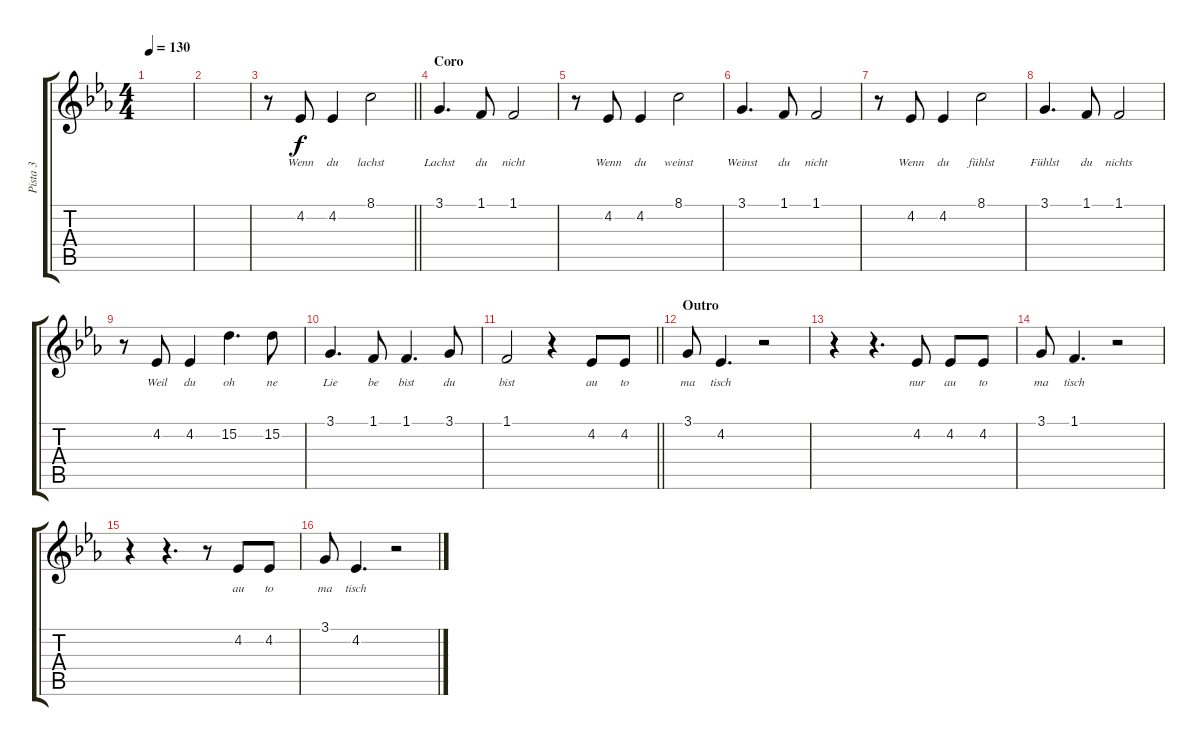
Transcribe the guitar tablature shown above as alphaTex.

\track ("Pista 3" "Pista 3") {instrument lead2sawtooth}
\staff {score tabs}
\tuning (E4 B3 G3 D3 A2 E2) {hide}
\ts (4 4)
\tempo 130
\clef g2
\ks eb
|
|
\barLineRight lightlight
r.8 4.2.8{lyrics (0 "Wenn") lyrics (1 "") lyrics (2 "") lyrics (3 "") lyrics (4 "")} 4.2.4{lyrics (0 "du") lyrics (1 "") lyrics (2 "") lyrics (3 "") lyrics (4 "")} 8.1.2{lyrics (0 "lachst") lyrics (1 "") lyrics (2 "") lyrics (3 "") lyrics (4 "")} |
\section ("" "Coro")
3.1.4{d lyrics (0 "Lachst") lyrics (1 "") lyrics (2 "") lyrics (3 "") lyrics (4 "")} 1.1.8{lyrics (0 "du") lyrics (1 "") lyrics (2 "") lyrics (3 "") lyrics (4 "")} 1.1.2{lyrics (0 "nicht") lyrics (1 "") lyrics (2 "") lyrics (3 "") lyrics (4 "")} |
r.8 4.2.8{lyrics (0 "Wenn") lyrics (1 "") lyrics (2 "") lyrics (3 "") lyrics (4 "")} 4.2.4{lyrics (0 "du") lyrics (1 "") lyrics (2 "") lyrics (3 "") lyrics (4 "")} 8.1.2{lyrics (0 "weinst") lyrics (1 "") lyrics (2 "") lyrics (3 "") lyrics (4 "")} |
3.1.4{d lyrics (0 "Weinst") lyrics (1 "") lyrics (2 "") lyrics (3 "") lyrics (4 "")} 1.1.8{lyrics (0 "du") lyrics (1 "") lyrics (2 "") lyrics (3 "") lyrics (4 "")} 1.1.2{lyrics (0 "nicht") lyrics (1 "") lyrics (2 "") lyrics (3 "") lyrics (4 "")} |
r.8 4.2.8{lyrics (0 "Wenn") lyrics (1 "") lyrics (2 "") lyrics (3 "") lyrics (4 "")} 4.2.4{lyrics (0 "du") lyrics (1 "") lyrics (2 "") lyrics (3 "") lyrics (4 "")} 8.1.2{lyrics (0 "fühlst") lyrics (1 "") lyrics (2 "") lyrics (3 "") lyrics (4 "")} |
3.1.4{d lyrics (0 "Fühlst") lyrics (1 "") lyrics (2 "") lyrics (3 "") lyrics (4 "")} 1.1.8{lyrics (0 "du") lyrics (1 "") lyrics (2 "") lyrics (3 "") lyrics (4 "")} 1.1.2{lyrics (0 "nichts") lyrics (1 "") lyrics (2 "") lyrics (3 "") lyrics (4 "")} |
r.8 4.2.8{lyrics (0 "Weil") lyrics (1 "") lyrics (2 "") lyrics (3 "") lyrics (4 "")} 4.2.4{lyrics (0 "du") lyrics (1 "") lyrics (2 "") lyrics (3 "") lyrics (4 "")} 15.2.4{d lyrics (0 "oh") lyrics (1 "") lyrics (2 "") lyrics (3 "") lyrics (4 "")} 15.2.8{lyrics (0 "ne") lyrics (1 "") lyrics (2 "") lyrics (3 "") lyrics (4 "")} |
3.1.4{d lyrics (0 "Lie") lyrics (1 "") lyrics (2 "") lyrics (3 "") lyrics (4 "")} 1.1.8{lyrics (0 "be") lyrics (1 "") lyrics (2 "") lyrics (3 "") lyrics (4 "")} 1.1.4{d lyrics (0 "bist") lyrics (1 "") lyrics (2 "") lyrics (3 "") lyrics (4 "")} 3.1.8{lyrics (0 "du") lyrics (1 "") lyrics (2 "") lyrics (3 "") lyrics (4 "")} |
\barLineRight lightlight
1.1.2{lyrics (0 "bist") lyrics (1 "") lyrics (2 "") lyrics (3 "") lyrics (4 "")} r.4 4.2.8{lyrics (0 "au") lyrics (1 "") lyrics (2 "") lyrics (3 "") lyrics (4 "")} 4.2.8{lyrics (0 "to") lyrics (1 "") lyrics (2 "") lyrics (3 "") lyrics (4 "")} |
\section ("" "Outro")
3.1.8{lyrics (0 "ma") lyrics (1 "") lyrics (2 "") lyrics (3 "") lyrics (4 "")} 4.2.4{d lyrics (0 "tisch") lyrics (1 "") lyrics (2 "") lyrics (3 "") lyrics (4 "")} r.2 |
r.4 r.4{d} 4.2.8{lyrics (0 "nur") lyrics (1 "") lyrics (2 "") lyrics (3 "") lyrics (4 "")} 4.2.8{lyrics (0 "au") lyrics (1 "") lyrics (2 "") lyrics (3 "") lyrics (4 "")} 4.2.8{lyrics (0 "to") lyrics (1 "") lyrics (2 "") lyrics (3 "") lyrics (4 "")} |
3.1.8{lyrics (0 "ma") lyrics (1 "") lyrics (2 "") lyrics (3 "") lyrics (4 "")} 1.1.4{d lyrics (0 "tisch") lyrics (1 "") lyrics (2 "") lyrics (3 "") lyrics (4 "")} r.2 |
r.4 r.4{d} r.8 4.2.8{lyrics (0 "au") lyrics (1 "") lyrics (2 "") lyrics (3 "") lyrics (4 "")} 4.2.8{lyrics (0 "to") lyrics (1 "") lyrics (2 "") lyrics (3 "") lyrics (4 "")} |
3.1.8{lyrics (0 "ma") lyrics (1 "") lyrics (2 "") lyrics (3 "") lyrics (4 "")} 4.2.4{d lyrics (0 "tisch") lyrics (1 "") lyrics (2 "") lyrics (3 "") lyrics (4 "")} r.2
